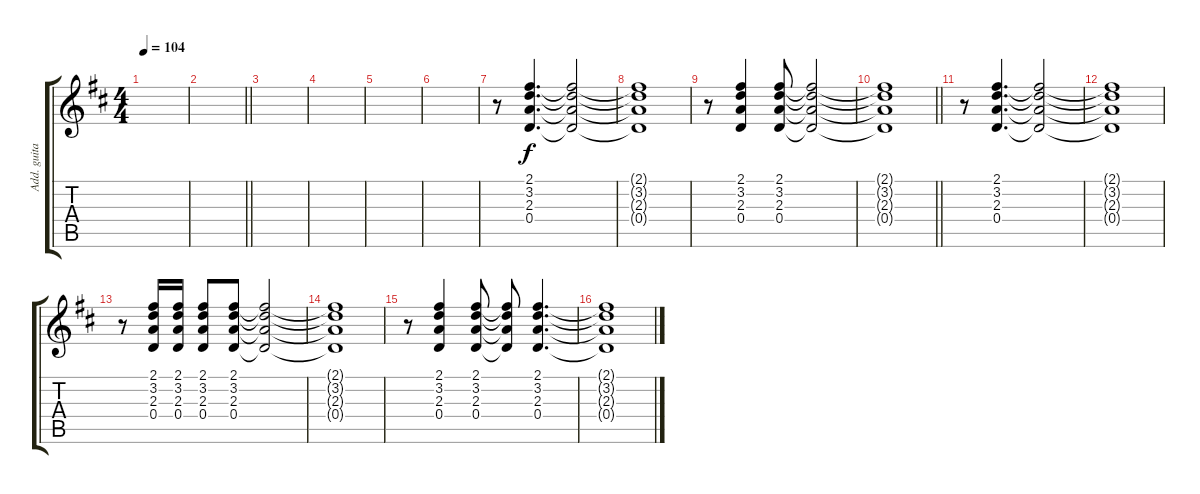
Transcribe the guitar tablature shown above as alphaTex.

\track ("Add. guitar 2" "Add. guita") {instrument electricguitarclean}
\staff {score tabs}
\tuning (E4 B3 G3 D3 A2 E2) {hide}
\ts (4 4)
\tempo 104
\clef g2
\ks d
|
\barLineRight lightlight
|
|
|
|
|
r.8 (2.1 3.2 2.3 0.4).4{d} (2.1{t} 3.2{t} 2.3{t} 0.4{t}).2 |
(2.1{t} 3.2{t} 2.3{t} 0.4{t}).1 |
r.8 (2.1 3.2 2.3 0.4).4 (2.1 3.2 2.3 0.4).8 (2.1{t} 3.2{t} 2.3{t} 0.4{t}).2 |
\barLineRight lightlight
(2.1{t} 3.2{t} 2.3{t} 0.4{t}).1 |
r.8 (2.1 3.2 2.3 0.4).4{d} (2.1{t} 3.2{t} 2.3{t} 0.4{t}).2 |
(2.1{t} 3.2{t} 2.3{t} 0.4{t}).1 |
r.8 (2.1 3.2 2.3 0.4).16 (2.1 3.2 2.3 0.4).16 (2.1 3.2 2.3 0.4).8 (2.1 3.2 2.3 0.4).8 (2.1{t} 3.2{t} 2.3{t} 0.4{t}).2 |
(2.1{t} 3.2{t} 2.3{t} 0.4{t}).1 |
r.8 (2.1 3.2 2.3 0.4).4 (2.1 3.2 2.3 0.4).8 (2.1{t} 3.2{t} 2.3{t} 0.4{t}).8 (2.1 3.2 2.3 0.4).4{d} |
(2.1{t} 3.2{t} 2.3{t} 0.4{t}).1
